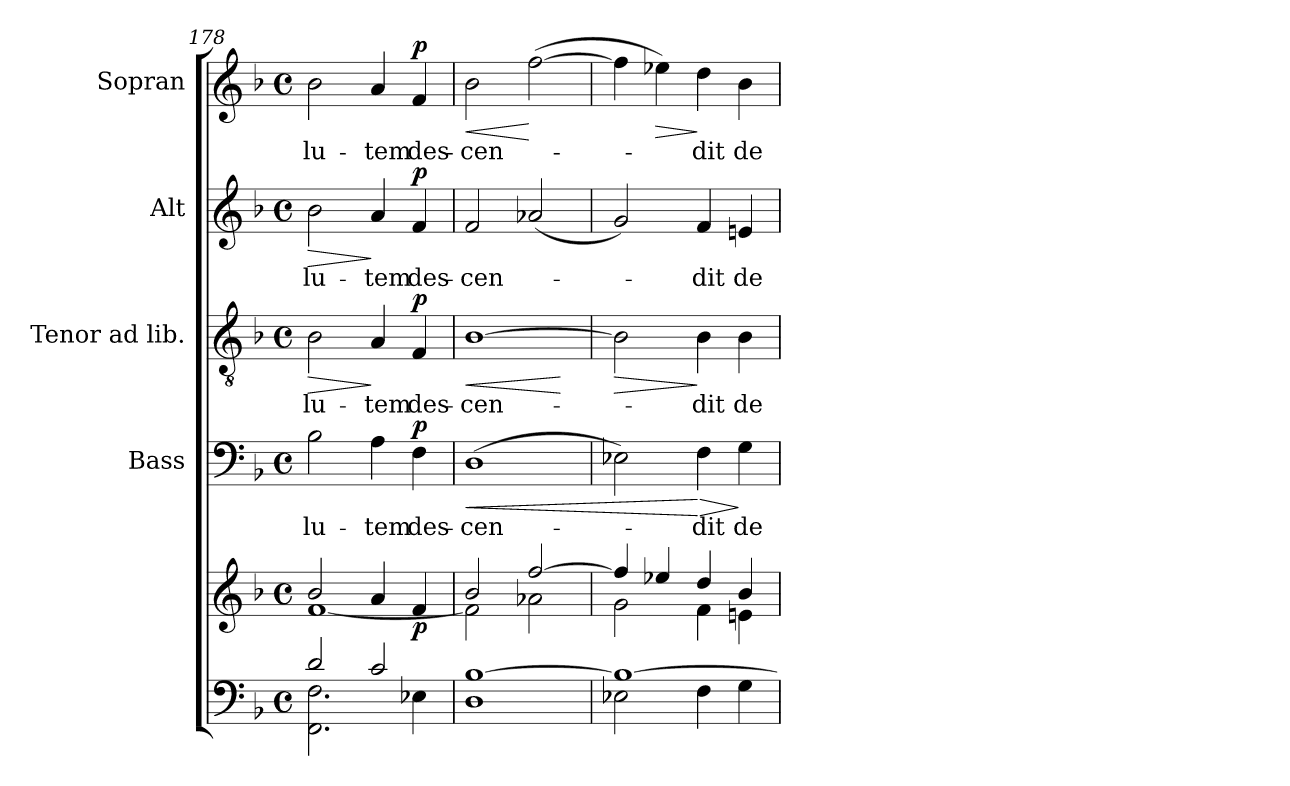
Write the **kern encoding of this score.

**kern	**kern	**dynam	**kern	**text	**dynam	**kern	**text	**dynam	**kern	**text	**dynam	**kern	**text	**dynam
*part5	*part5	*part5	*part4	*part4	*part4	*part3	*part3	*part3	*part2	*part2	*part2	*part1	*part1	*part1
*staff6	*staff5	*staff5/6	*staff4	*staff4	*staff4	*staff3	*staff3	*staff3	*staff2	*staff2	*staff2	*staff1	*staff1	*staff1
*	*	*	*I"Bass	*	*	*I"Tenor ad lib.	*	*	*I"Alt	*	*	*I"Sopran	*	*
*	*	*	*I'B.	*	*	*I'T.	*	*	*I'A.	*	*	*I'S.	*	*
*clefF4	*clefG2	*	*clefF4	*	*	*clefGv2	*	*	*clefG2	*	*	*clefG2	*	*
*k[b-]	*k[b-]	*	*k[b-]	*	*	*k[b-]	*	*	*k[b-]	*	*	*k[b-]	*	*
*F:	*F:	*	*F:	*	*	*F:	*	*	*F:	*	*	*F:	*	*
*M4/4	*M4/4	*	*M4/4	*	*	*M4/4	*	*	*M4/4	*	*	*M4/4	*	*
*met(c)	*met(c)	*	*met(c)	*	*	*met(c)	*	*	*met(c)	*	*	*met(c)	*	*
=178	=178	=178	=178	=178	=178	=178	=178	=178	=178	=178	=178	=178	=178	=178
*^	*^	*	*	*	*	*	*	*	*	*	*	*	*	*
!	!	!	!	!	!	!LO:LY:b	!	!	!LO:LY:b	!LO:HP:b	!	!LO:LY:b	!LO:HP:b	!	!LO:LY:b	!
2d/	2.FF\ 2.F\	2b-/	[<1f	.	2B-\	-lu-	.	2B-\	-lu-	>	2b-\	-lu-	>	2b-\	-lu-	.
!	!	!	!	!	!	!LO:LY:b	!	!	!LO:LY:b	!	!	!LO:LY:b	!	!	!LO:LY:b	!
2c/	.	4a/	.	.	4A\	-tem	.	4A/	-tem	]	4a/	-tem	]	4a/	-tem	.
!	!	!	!	!LO:DY:b	!	!LO:LY:b	!LO:DY:a	!	!LO:LY:b	!LO:DY:a	!	!LO:LY:b	!LO:DY:a	!	!LO:LY:b	!LO:DY:a
.	4E-X\	4f/	.	p	4F\	des-	p	4F/	des-	p	4f/	des-	p	4f/	des-	p
=179	=179	=179	=179	=179	=179	=179	=179	=179	=179	=179	=179	=179	=179	=179	=179	=179
!	!	!	!	!	!	!LO:LY:b	!LO:HP:b	!	!LO:LY:b	!LO:HP:b	!	!LO:LY:b	!	!	!LO:LY:b	!LO:HP:b
[>1B-	1D	2b-/	2f\]	.	(>1D	-cen-	<	[1B-	-cen-	<	2f/	-cen-	.	2b-\	-cen-	<
.	.	[>2ff/	2a-X\	.	.	.	.	.	.	.	(<2a-X/	.	.	(>[2ff\	.	[
*v	*v	*	*	*	*	*	*	*	*	*	*	*	*	*	*	*
*	*v	*v	*	*	*	*	*	*	*	*	*	*	*	*	*
.	.	.	.	.	.	.	.	[	.	.	.	.	.	.
=180	=180	=180	=180	=180	=180	=180	=180	=180	=180	=180	=180	=180	=180	=180
*^	*^	*	*	*	*	*	*	*	*	*	*	*	*	*
!	!	!	!	!	!	!	!	!	!	!LO:HP:b	!	!	!	!	!	!
1B-_	2E-X\	4ff/]	2g\	.	2E-X\)	.	.	2B-\]	.	>	2g/)	.	.	4ff\]	.	.
!	!	!	!	!	!	!	!	!	!	!	!	!	!	!	!	!LO:HP:b
.	.	4ee-X/	.	.	.	.	.	.	.	.	.	.	.	4ee-X\)	.	>
!	!	!	!	!	!	!LO:LY:b	!LO:HP:n=1:b	!	!LO:LY:b	!	!	!LO:LY:b	!	!	!LO:LY:b	!
.	4F\	4dd/	4f\	.	4F\	-dit	[ >	4B-\	-dit	]	4f/	-dit	.	4dd\	-dit	]
!	!	!	!	!	!	!LO:LY:b	!	!	!LO:LY:b	!	!	!LO:LY:b	!	!	!LO:LY:b	!
.	4G\	4b-/	4en\	.	4G\	de	]	4B-\	de	.	4en/	de	.	4b-\	de	.
*v	*v	*	*	*	*	*	*	*	*	*	*	*	*	*	*	*
*	*v	*v	*	*	*	*	*	*	*	*	*	*	*	*	*
=	=	=	=	=	=	=	=	=	=	=	=	=	=	=
*-	*-	*-	*-	*-	*-	*-	*-	*-	*-	*-	*-	*-	*-	*-
